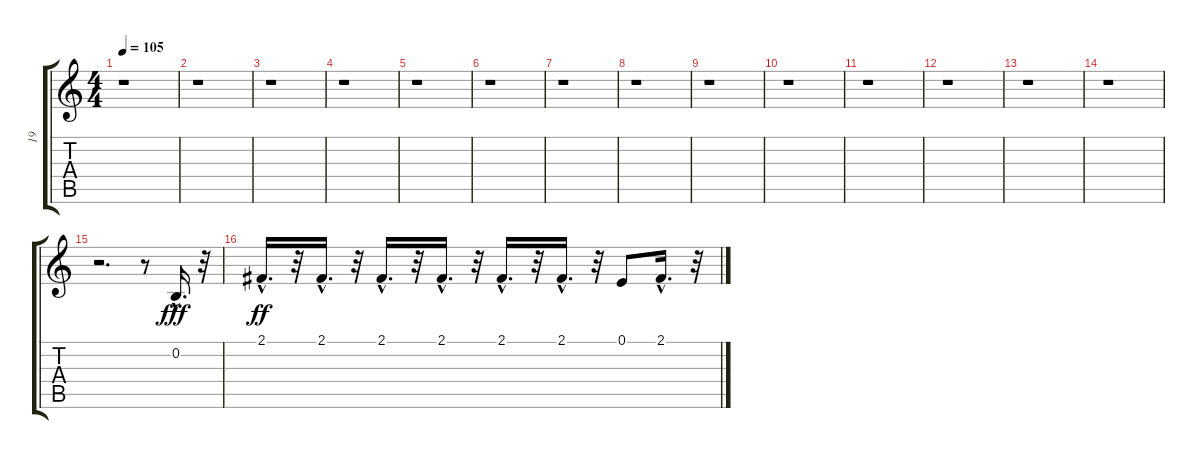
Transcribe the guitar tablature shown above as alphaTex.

\track ("19" "19") {instrument rockorgan}
\staff {score tabs}
\tuning (E4 B3 G3 D3 A2 E2) {hide}
\ts (4 4)
\tempo 105
\clef g2
\ks c
r.1{dy f} |
r.1 |
r.1 |
r.1 |
r.1 |
r.1 |
r.1 |
r.1 |
r.1 |
r.1 |
r.1 |
r.1 |
r.1 |
r.1 |
r.2{d} r.8 0.2{hac}.16{d dy fff} r.32 |
2.1{hac}.16{d dy ff} r.32 2.1{hac}.16{d} r.32 2.1{hac}.16{d} r.32 2.1{hac}.16{d} r.32 2.1{hac}.16{d} r.32 2.1{hac}.16{d} r.32 0.1.8 2.1{hac}.16{d} r.32
